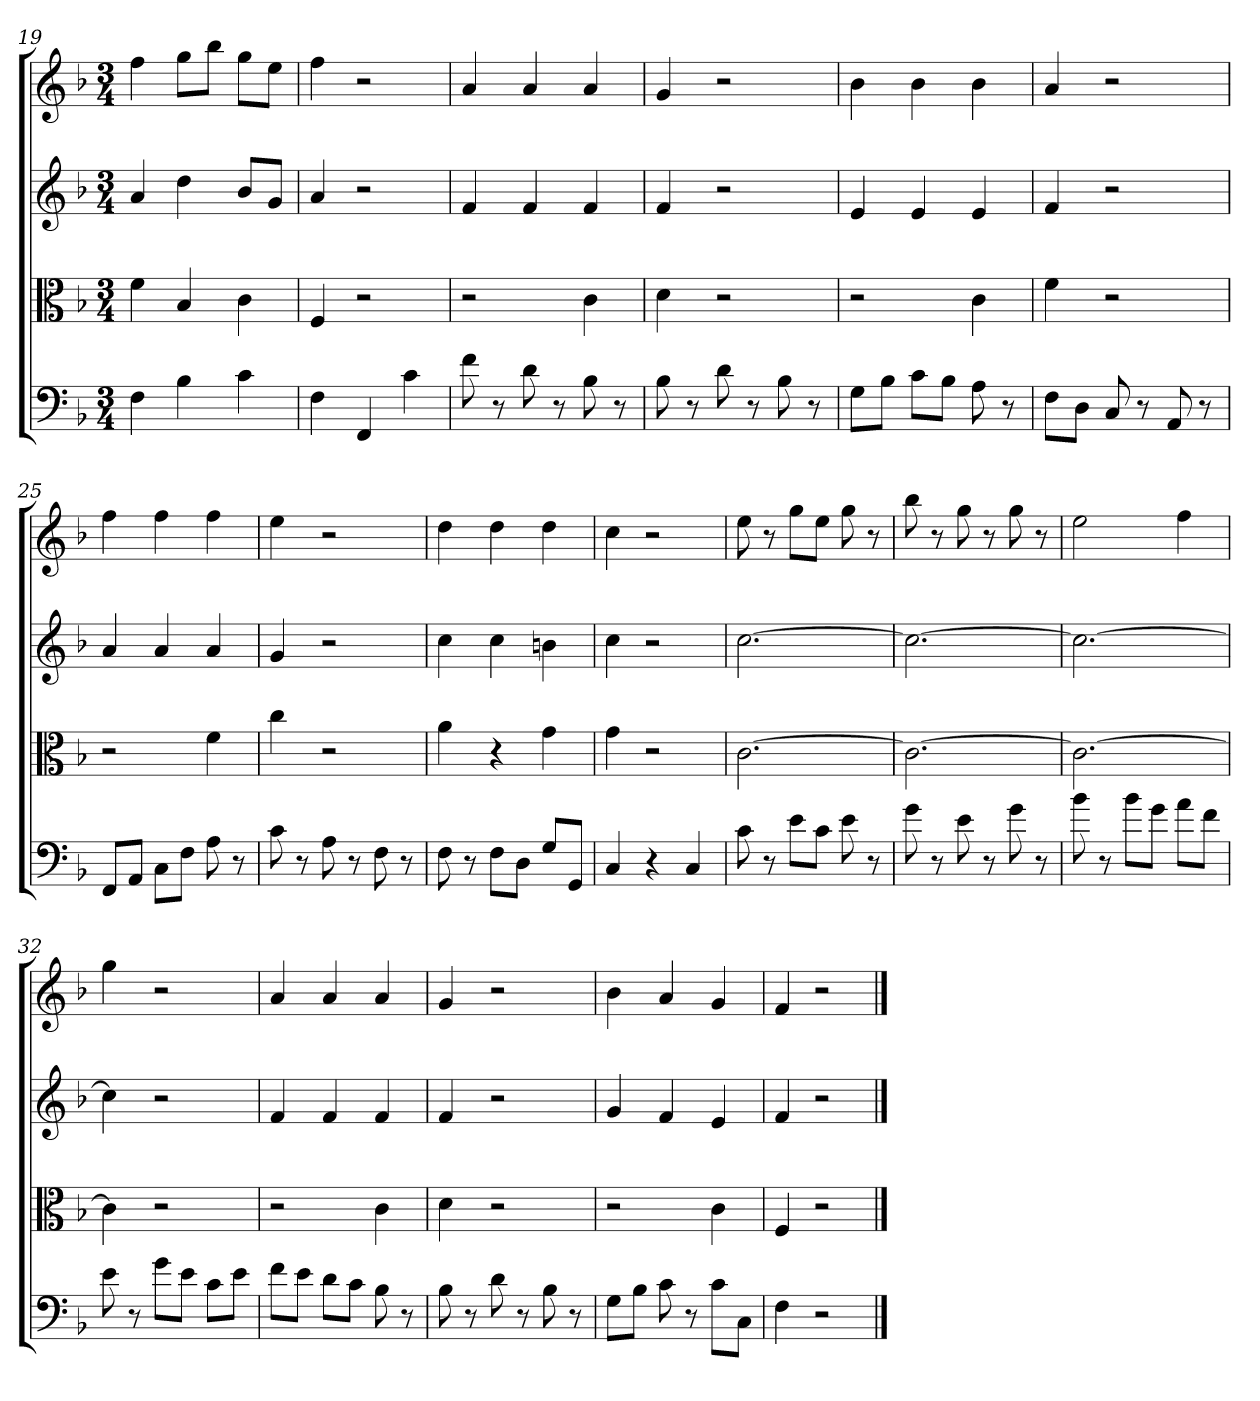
**kern	**kern	**kern	**kern
*part4	*part3	*part2	*part1
*staff4	*staff3	*staff2	*staff1
*clefF4	*clefC3	*clefG2	*clefG2
*k[b-]	*k[b-]	*k[b-]	*k[b-]
*F:	*F:	*F:	*F:
*M3/4	*M3/4	*M3/4	*M3/4
=19	=19	=19	=19
4F	4f	4a	4ff
4B-	4B-	4dd	8gg\L
.	.	.	8bb-\J
4c	4c	8b-/L	8gg\L
.	.	8g/J	8ee\J
=20	=20	=20	=20
4F	4F	4a	4ff
4FF	2r	2r	2r
4c	.	.	.
=21	=21	=21	=21
8f	2r	4f	4a
8r	.	.	.
8d	.	4f	4a
8r	.	.	.
8B-	4c	4f	4a
8r	.	.	.
=22	=22	=22	=22
8B-	4d	4f	4g
8r	.	.	.
8d	2r	2r	2r
8r	.	.	.
8B-	.	.	.
8r	.	.	.
=23	=23	=23	=23
8G\L	2r	4e	4b-
8B-\J	.	.	.
8c\L	.	4e	4b-
8B-\J	.	.	.
8A	4c	4e	4b-
8r	.	.	.
=24	=24	=24	=24
8F\L	4f	4f	4a
8D\J	.	.	.
8C	2r	2r	2r
8r	.	.	.
8AA	.	.	.
8r	.	.	.
=25	=25	=25	=25
8FF/L	2r	4a	4ff
8AA/J	.	.	.
8C\L	.	4a	4ff
8F\J	.	.	.
8A	4f	4a	4ff
8r	.	.	.
=26	=26	=26	=26
8c	4cc	4g	4ee
8r	.	.	.
8A	2r	2r	2r
8r	.	.	.
8F	.	.	.
8r	.	.	.
=27	=27	=27	=27
8F	4a	4cc	4dd
8r	.	.	.
8F\L	4r	4cc	4dd
8D\J	.	.	.
8G/L	4g	4bn	4dd
8GG/J	.	.	.
=28	=28	=28	=28
4C	4g	4cc	4cc
4r	2r	2r	2r
4C	.	.	.
=29	=29	=29	=29
8c	[2.c	[2.cc	8ee
8r	.	.	8r
8e\L	.	.	8gg\L
8c\J	.	.	8ee\J
8e	.	.	8gg
8r	.	.	8r
=30	=30	=30	=30
8g	2.c_	2.cc_	8bb-
8r	.	.	8r
8e	.	.	8gg
8r	.	.	8r
8g	.	.	8gg
8r	.	.	8r
=31	=31	=31	=31
8b-	2.c_	2.cc_	2ee
8r	.	.	.
8b-\L	.	.	.
8g\J	.	.	.
8a\L	.	.	4ff
8f\J	.	.	.
=32	=32	=32	=32
8e	4c]	4cc]	4gg
8r	.	.	.
8g\L	2r	2r	2r
8e\J	.	.	.
8c\L	.	.	.
8e\J	.	.	.
=33	=33	=33	=33
8f\L	2r	4f	4a
8e\J	.	.	.
8d\L	.	4f	4a
8c\J	.	.	.
8B-	4c	4f	4a
8r	.	.	.
=34	=34	=34	=34
8B-	4d	4f	4g
8r	.	.	.
8d	2r	2r	2r
8r	.	.	.
8B-	.	.	.
8r	.	.	.
=35	=35	=35	=35
8G\L	2r	4g	4b-
8B-\J	.	.	.
8c	.	4f	4a
8r	.	.	.
8c\L	4c	4e	4g
8C\J	.	.	.
=36	=36	=36	=36
4F	4F	4f	4f
2r	2r	2r	2r
==	==	==	==
*-	*-	*-	*-
